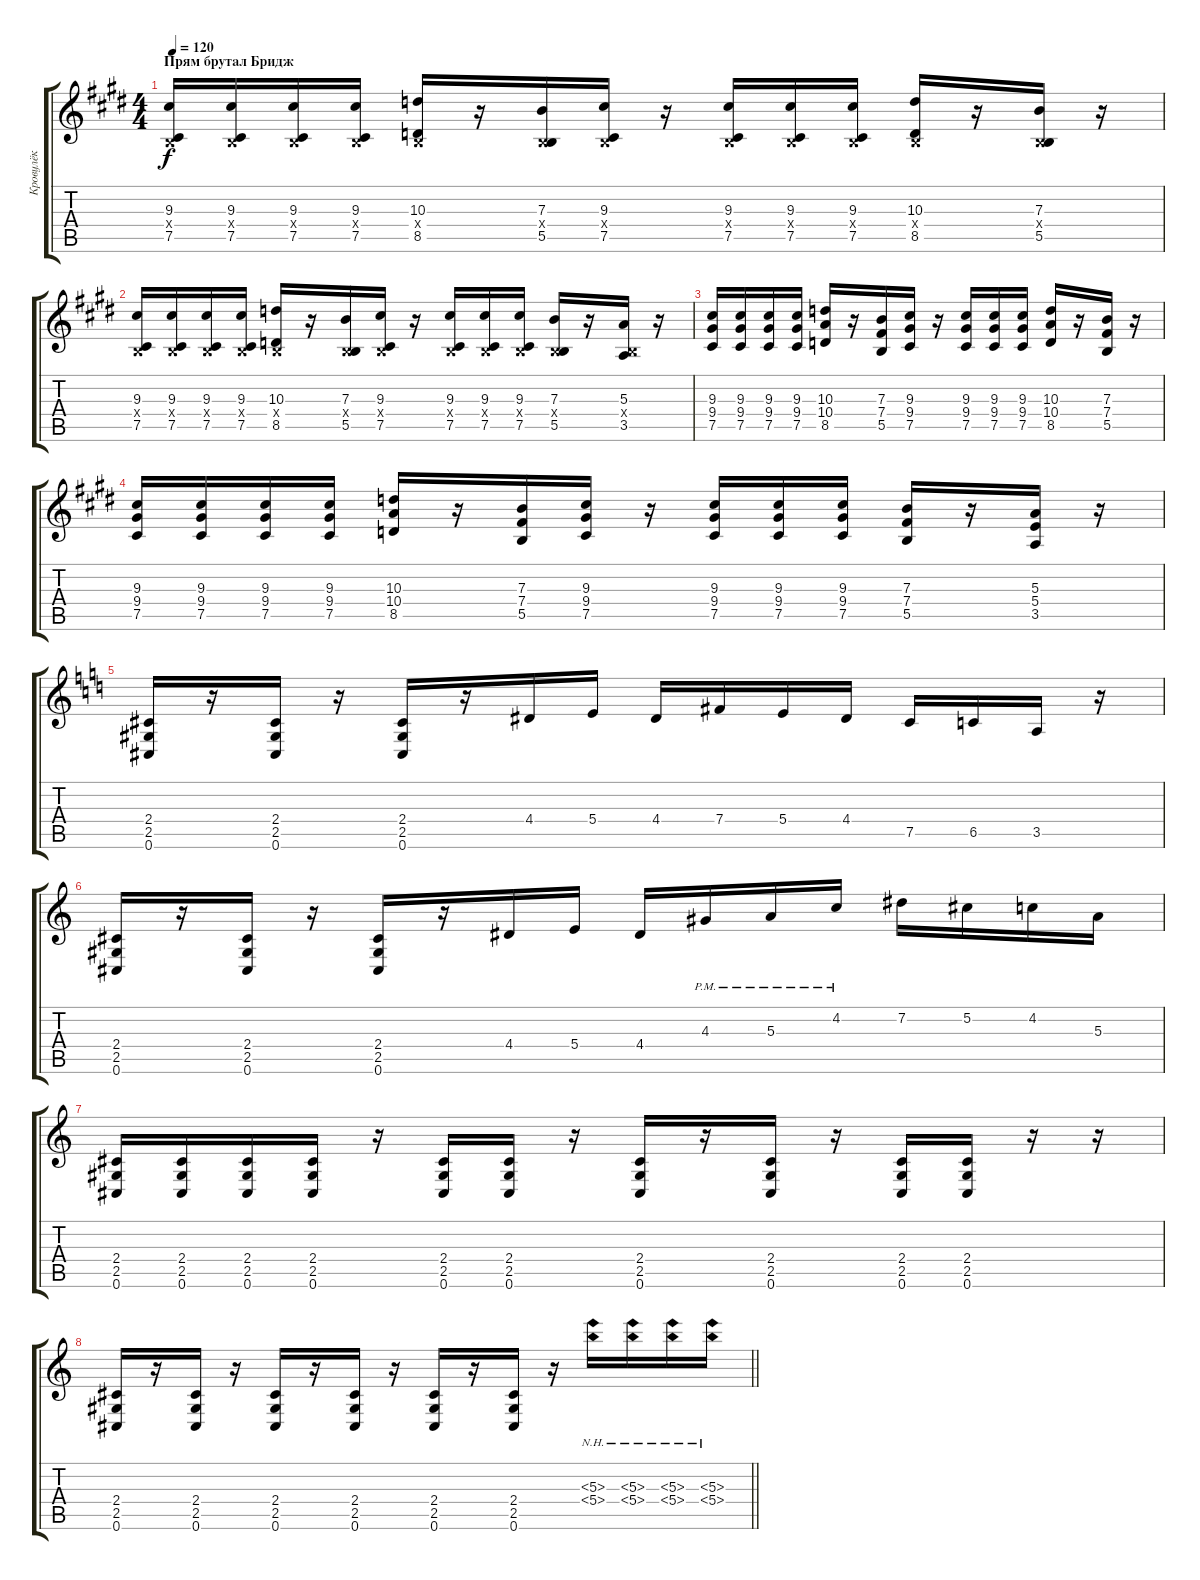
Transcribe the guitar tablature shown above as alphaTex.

\track ("Кровулёк" "Кровулёк") {instrument overdrivenguitar}
\staff {score tabs}
\tuning (Db4 Ab3 E3 B2 Gb2 Db2) {hide}
\ts (4 4)
\section ("" "Прям брутал Бридж")
\tempo 120
\clef g2
\ks e
(9.3 0.4{x} 7.5).16{dy f} (9.3 0.4{x} 7.5).16 (9.3 0.4{x} 7.5).16 (9.3 0.4{x} 7.5).16 (10.3 0.4{x} 8.5).16 r.16 (7.3 0.4{x} 5.5).16 (9.3 0.4{x} 7.5).16 r.16 (9.3 0.4{x} 7.5).16 (9.3 0.4{x} 7.5).16 (9.3 0.4{x} 7.5).16 (10.3 0.4{x} 8.5).16 r.16 (7.3 0.4{x} 5.5).16 r.16 |
(9.3 0.4{x} 7.5).16 (9.3 0.4{x} 7.5).16 (9.3 0.4{x} 7.5).16 (9.3 0.4{x} 7.5).16 (10.3 0.4{x} 8.5).16 r.16 (7.3 0.4{x} 5.5).16 (9.3 0.4{x} 7.5).16 r.16 (9.3 0.4{x} 7.5).16 (9.3 0.4{x} 7.5).16 (9.3 0.4{x} 7.5).16 (7.3 0.4{x} 5.5).16 r.16 (5.3 0.4{x} 3.5).16 r.16 |
(9.3 9.4 7.5).16 (9.3 9.4 7.5).16 (9.3 9.4 7.5).16 (9.3 9.4 7.5).16 (10.3 10.4 8.5).16 r.16 (7.3 7.4 5.5).16 (9.3 9.4 7.5).16 r.16 (9.3 9.4 7.5).16 (9.3 9.4 7.5).16 (9.3 9.4 7.5).16 (10.3 10.4 8.5).16 r.16 (7.3 7.4 5.5).16 r.16 |
(9.3 9.4 7.5).16 (9.3 9.4 7.5).16 (9.3 9.4 7.5).16 (9.3 9.4 7.5).16 (10.3 10.4 8.5).16 r.16 (7.3 7.4 5.5).16 (9.3 9.4 7.5).16 r.16 (9.3 9.4 7.5).16 (9.3 9.4 7.5).16 (9.3 9.4 7.5).16 (7.3 7.4 5.5).16 r.16 (5.3 5.4 3.5).16 r.16 |
\ks c
(2.4 2.5 0.6).16 r.16 (2.4 2.5 0.6).16 r.16 (2.4 2.5 0.6).16 r.16 4.4.16 5.4.16 4.4.16 7.4.16 5.4.16 4.4.16 7.5.16 6.5.16 3.5.16 r.16 |
(2.4 2.5 0.6).16 r.16 (2.4 2.5 0.6).16 r.16 (2.4 2.5 0.6).16 r.16 4.4.16 5.4.16 4.4.16 4.3{pm}.16 5.3{pm}.16 4.2{pm}.16 7.2.16 5.2.16 4.2.16 5.3.16 |
(2.4 2.5 0.6).16 (2.4 2.5 0.6).16 (2.4 2.5 0.6).16 (2.4 2.5 0.6).16 r.16 (2.4 2.5 0.6).16 (2.4 2.5 0.6).16 r.16 (2.4 2.5 0.6).16 r.16 (2.4 2.5 0.6).16 r.16 (2.4 2.5 0.6).16 (2.4 2.5 0.6).16 r.16 r.16 |
\barLineRight lightlight
(2.4 2.5 0.6).16 r.16 (2.4 2.5 0.6).16 r.16 (2.4 2.5 0.6).16 r.16 (2.4 2.5 0.6).16 r.16 (2.4 2.5 0.6).16 r.16 (2.4 2.5 0.6).16 r.16 (5.3{nh} 5.4{nh}).16 (5.3{nh} 5.4{nh}).16 (5.3{nh} 5.4{nh}).16 (5.3{nh} 5.4{nh}).16
